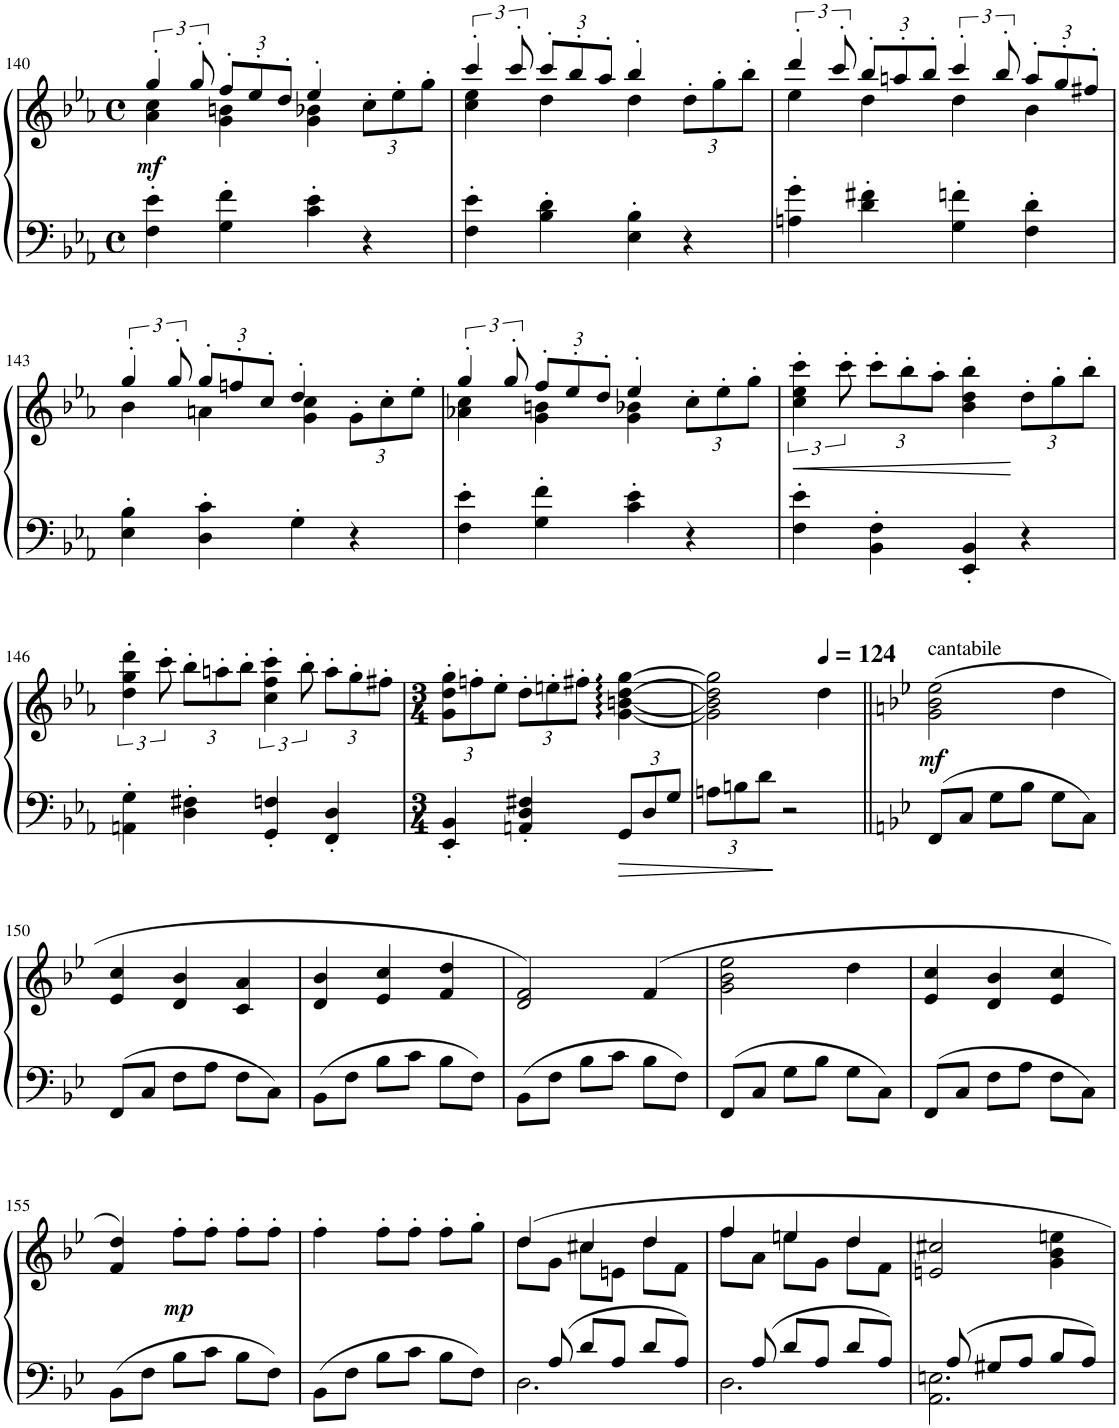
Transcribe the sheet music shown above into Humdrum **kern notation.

**kern	**kern	**dynam
*part1	*part1	*part1
*staff2	*staff1	*staff1/2
*I"Piano	*	*
*I'Pno.	*	*
!!LO:PB:g=z
*clefF4	*clefG2	*
*k[b-e-a-]	*k[b-e-a-]	*
*M4/4	*M4/4	*
*met(c)	*met(c)	*
=140	=140	=140
*	*^	*
!	!	!	!LO:DY:b
4F\' 4e-\'	6gg'/	4a-\' 4cc\'	mf
.	12gg'/	.	.
*	*Xbrackettup	*	*
4G\' 4f\'	12ff'/L	4g\' 4bn\'	.
.	12ee-'/	.	.
.	12dd'/J	.	.
4c\' 4e-\'	4ee-'/	4g\' 4b-X\'	.
4r	12cc'\L	4ryy	.
.	12ee-'\	.	.
.	12gg'\J	.	.
=141	=141	=141	=141
*	*brackettup	*	*
4F\' 4e-\'	6ccc'/	4cc\' 4ee-\'	.
.	12ccc'/	.	.
*	*Xbrackettup	*	*
4B-\' 4d\'	12ccc'/L	4dd'\	.
.	12bb-'/	.	.
.	12aa-'/J	.	.
4E-\' 4B-\'	4bb-'/	4dd'\	.
4r	12dd'\L	4ryy	.
.	12gg'\	.	.
.	12bb-'\J	.	.
=142	=142	=142	=142
*	*brackettup	*	*
4An\' 4g\'	6ddd'/	4ee-'\	.
.	12ccc'/	.	.
*	*Xbrackettup	*	*
4d\' 4f#X\'	12bb-'/L	4dd'\	.
.	12aan'/	.	.
.	12bb-'/J	.	.
*	*brackettup	*	*
4G\' 4fn\'	6ccc'/	4dd'\	.
.	12bb-'/	.	.
*	*Xbrackettup	*	*
4F\' 4d\'	12aa'/L	4b-'\	.
.	12gg'/	.	.
.	12ff#X'/J	.	.
!!LO:LB:g=z	!!
=143	=143	=143	=143
*	*brackettup	*	*
4E-\' 4B-\'	6gg'/	4b-'\	.
.	12gg'/	.	.
*	*Xbrackettup	*	*
4D\' 4c\'	12gg'/L	4an'\	.
.	12ffn'/	.	.
.	12cc'/J	.	.
4G'\	4dd'/	4g\' 4cc\'	.
4r	12g'\L	4ryy	.
.	12cc'\	.	.
.	12ee-'\J	.	.
=144	=144	=144	=144
*	*brackettup	*	*
4F\' 4e-\'	6gg'/	4a-X\' 4cc\'	.
.	12gg'/	.	.
*	*Xbrackettup	*	*
4G\' 4f\'	12ff'/L	4g\' 4bn\'	.
.	12ee-'/	.	.
.	12dd'/J	.	.
4c\' 4e-\'	4ee-'/	4g\' 4b-X\'	.
4r	12cc'\L	4ryy	.
.	12ee-'\	.	.
.	12gg'\J	.	.
*	*v	*v	*
=145	=145	=145
*	*brackettup	*
!	!	!LO:HP:b
4F\' 4e-\'	6cc\' 6ee-\' 6ccc\'	<
.	12ccc'\	.
*	*Xbrackettup	*
4BB-\' 4F\'	12ccc'\L	.
.	12bb-'\	.
.	12aa-'\J	.
4EE-/' 4BB-/'	4b-\' 4dd\' 4bb-\'	.
4r	12dd'\L	[
.	12gg'\	.
.	12bb-'\J	.
!!LO:LB:g=z
=146	=146	=146
*	*brackettup	*
4AAn\' 4G\'	6dd\' 6gg\' 6ddd\'	.
.	12ccc'\	.
*	*Xbrackettup	*
4D\' 4F#X\'	12bb-'\L	.
.	12aan'\	.
.	12bb-'\J	.
*	*brackettup	*
4GG/' 4Fn/'	6cc\' 6ff\' 6ccc\'	.
.	12bb-'\	.
*	*Xbrackettup	*
4FF/' 4D/'	12aa'\L	.
.	12gg'\	.
.	12ff#X'\J	.
=147	=147	=147
*M3/4	*M3/4	*
4EE-/' 4BB-/'	12g\' 12dd\' 12gg\'L	.
.	12ffn'\	.
.	12ee-'\J	.
4AAn/' 4D/' 4F#X/'	12dd'\L	.
.	12een'\	.
.	12ff#X'\J	.
*Xbrackettup	*	*
12GG/L	[4g\ [4bn\ [4dd\ [4gg\	.
12D/	.	.
12G/J	.	.
=148	=148	=148
12An\L	2g\] 2b\] 2dd\] 2gg\]	.
12Bn\	.	.
12d\J	.	.
2r	.	.
*	*MM124	*
.	4dd\	.
=149||	=149||	=149||
*k[b-e-]	*k[b-e-]	*
!	!LO:TX:a:t=cantabile	!
!	!	!LO:DY:b
8FF/L	(2g\ 2b-\ 2ee-\	mf
8C/J	.	.
8G\L	.	.
8B-\J	.	.
8G\L	4dd\	.
8C\J	.	.
!!LO:LB:g=z
=150	=150	=150
8FF/L	4e-/ 4cc/	.
8C/J	.	.
8F\L	4d/ 4b-/	.
8A\J	.	.
8F\L	4c/ 4a/	.
8C\J	.	.
=151	=151	=151
8BB-\L	4d/ 4b-/	.
8F\J	.	.
8B-\L	4e-/ 4cc/	.
8c\J	.	.
8B-\L	4f/ 4dd/	.
8F\J	.	.
=152	=152	=152
8BB-\L	2d/ 2f/)	.
8F\J	.	.
8B-\L	.	.
8c\J	.	.
8B-\L	(4f/	.
8F\J	.	.
=153	=153	=153
8FF/L	2g\ 2b-\ 2ee-\	.
8C/J	.	.
8G\L	.	.
8B-\J	.	.
8G\L	4dd\	.
8C\J	.	.
=154	=154	=154
8FF/L	4e-/ 4cc/	.
8C/J	.	.
8F\L	4d/ 4b-/	.
8A\J	.	.
8F\L	4e-/ 4cc/	.
8C\J	.	.
!!LO:LB:g=z
=155	=155	=155
8BB-\L	4f/ 4dd/)	.
8F\J	.	.
!	!	!LO:DY:b
8B-\L	8ff'\L	mp
8c\J	8ff'\J	.
8B-\L	8ff'\L	.
8F\J	8ff'\J	.
=156	=156	=156
8BB-\L	4ff'\	.
8F\J	.	.
8B-\L	8ff'\L	.
8c\J	8ff'\J	.
8B-\L	8ff'\L	.
8F\J	8gg'\J	.
=157	=157	=157
*^	*^	*
8ryy	2.D\	4dd/	8dd\L	.
8A/	.	.	8g\J	.
8d/L	.	4cc#X/	8cc#\L	.
8A/J	.	.	8en\J	.
8d/L	.	4dd/	8dd\L	.
8A/J	.	.	8f\J	.
=158	=158	=158	=158	=158
8ryy	2.D\	4ff/	8ff\L	.
8A/	.	.	8a\J	.
8d/L	.	4een/	8ee\L	.
8A/J	.	.	8g\J	.
8d/L	.	4dd/	8dd\L	.
8A/J	.	.	8f\J	.
*	*	*v	*v	*
=159	=159	=159	=159
8ryy	2.AA\ 2.En\	2en/ 2cc#X/	.
8A/	.	.	.
8G#X/L	.	.	.
8A/J	.	.	.
8B-/L	.	4g\ 4b-\ 4een\	.
8A/J	.	.	.
*v	*v	*	*
=	=	=
*-	*-	*-
